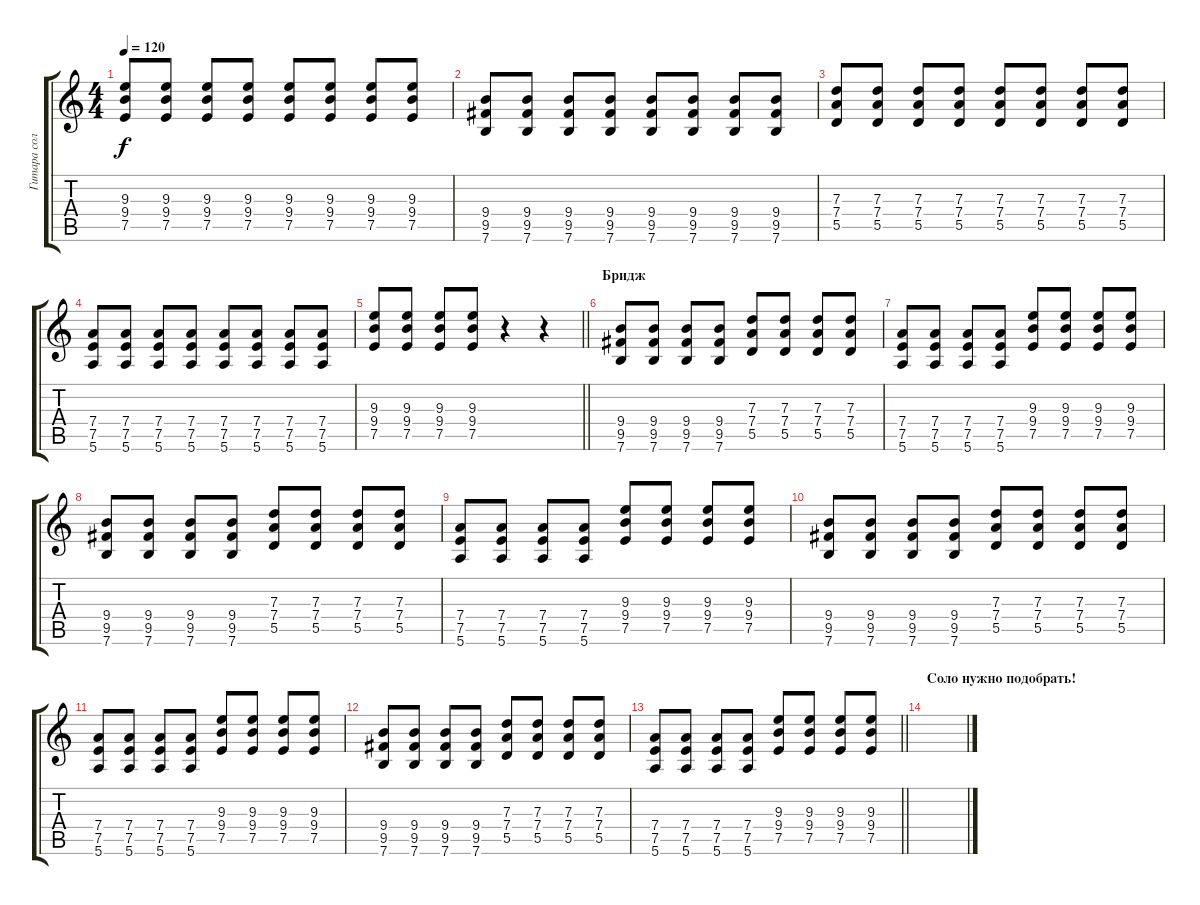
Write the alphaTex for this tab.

\track ("Гитара соло" "Гитара сол") {instrument acousticguitarsteel}
\staff {score tabs}
\tuning (E4 B3 G3 D3 A2 E2) {hide}
\ts (4 4)
\tempo 120
\clef g2
\ks c
(9.3 9.4 7.5).8{dy f} (9.3 9.4 7.5).8 (9.3 9.4 7.5).8 (9.3 9.4 7.5).8 (9.3 9.4 7.5).8 (9.3 9.4 7.5).8 (9.3 9.4 7.5).8 (9.3 9.4 7.5).8 |
(9.4 9.5 7.6).8 (9.4 9.5 7.6).8 (9.4 9.5 7.6).8 (9.4 9.5 7.6).8 (9.4 9.5 7.6).8 (9.4 9.5 7.6).8 (9.4 9.5 7.6).8 (9.4 9.5 7.6).8 |
(7.3 7.4 5.5).8 (7.3 7.4 5.5).8 (7.3 7.4 5.5).8 (7.3 7.4 5.5).8 (7.3 7.4 5.5).8 (7.3 7.4 5.5).8 (7.3 7.4 5.5).8 (7.3 7.4 5.5).8 |
(7.4 7.5 5.6).8 (7.4 7.5 5.6).8 (7.4 7.5 5.6).8 (7.4 7.5 5.6).8 (7.4 7.5 5.6).8 (7.4 7.5 5.6).8 (7.4 7.5 5.6).8 (7.4 7.5 5.6).8 |
\barLineRight lightlight
(9.3 9.4 7.5).8 (9.3 9.4 7.5).8 (9.3 9.4 7.5).8 (9.3 9.4 7.5).8 r.4 r.4 |
\section ("" "Бридж")
(9.4 9.5 7.6).8 (9.4 9.5 7.6).8 (9.4 9.5 7.6).8 (9.4 9.5 7.6).8 (7.3 7.4 5.5).8 (7.3 7.4 5.5).8 (7.3 7.4 5.5).8 (7.3 7.4 5.5).8 |
(7.4 7.5 5.6).8 (7.4 7.5 5.6).8 (7.4 7.5 5.6).8 (7.4 7.5 5.6).8 (9.3 9.4 7.5).8 (9.3 9.4 7.5).8 (9.3 9.4 7.5).8 (9.3 9.4 7.5).8 |
(9.4 9.5 7.6).8 (9.4 9.5 7.6).8 (9.4 9.5 7.6).8 (9.4 9.5 7.6).8 (7.3 7.4 5.5).8 (7.3 7.4 5.5).8 (7.3 7.4 5.5).8 (7.3 7.4 5.5).8 |
(7.4 7.5 5.6).8 (7.4 7.5 5.6).8 (7.4 7.5 5.6).8 (7.4 7.5 5.6).8 (9.3 9.4 7.5).8 (9.3 9.4 7.5).8 (9.3 9.4 7.5).8 (9.3 9.4 7.5).8 |
(9.4 9.5 7.6).8 (9.4 9.5 7.6).8 (9.4 9.5 7.6).8 (9.4 9.5 7.6).8 (7.3 7.4 5.5).8 (7.3 7.4 5.5).8 (7.3 7.4 5.5).8 (7.3 7.4 5.5).8 |
(7.4 7.5 5.6).8 (7.4 7.5 5.6).8 (7.4 7.5 5.6).8 (7.4 7.5 5.6).8 (9.3 9.4 7.5).8 (9.3 9.4 7.5).8 (9.3 9.4 7.5).8 (9.3 9.4 7.5).8 |
(9.4 9.5 7.6).8 (9.4 9.5 7.6).8 (9.4 9.5 7.6).8 (9.4 9.5 7.6).8 (7.3 7.4 5.5).8 (7.3 7.4 5.5).8 (7.3 7.4 5.5).8 (7.3 7.4 5.5).8 |
\barLineRight lightlight
(7.4 7.5 5.6).8 (7.4 7.5 5.6).8 (7.4 7.5 5.6).8 (7.4 7.5 5.6).8 (9.3 9.4 7.5).8 (9.3 9.4 7.5).8 (9.3 9.4 7.5).8 (9.3 9.4 7.5).8 |
\section ("" "Соло нужно подобрать!")
